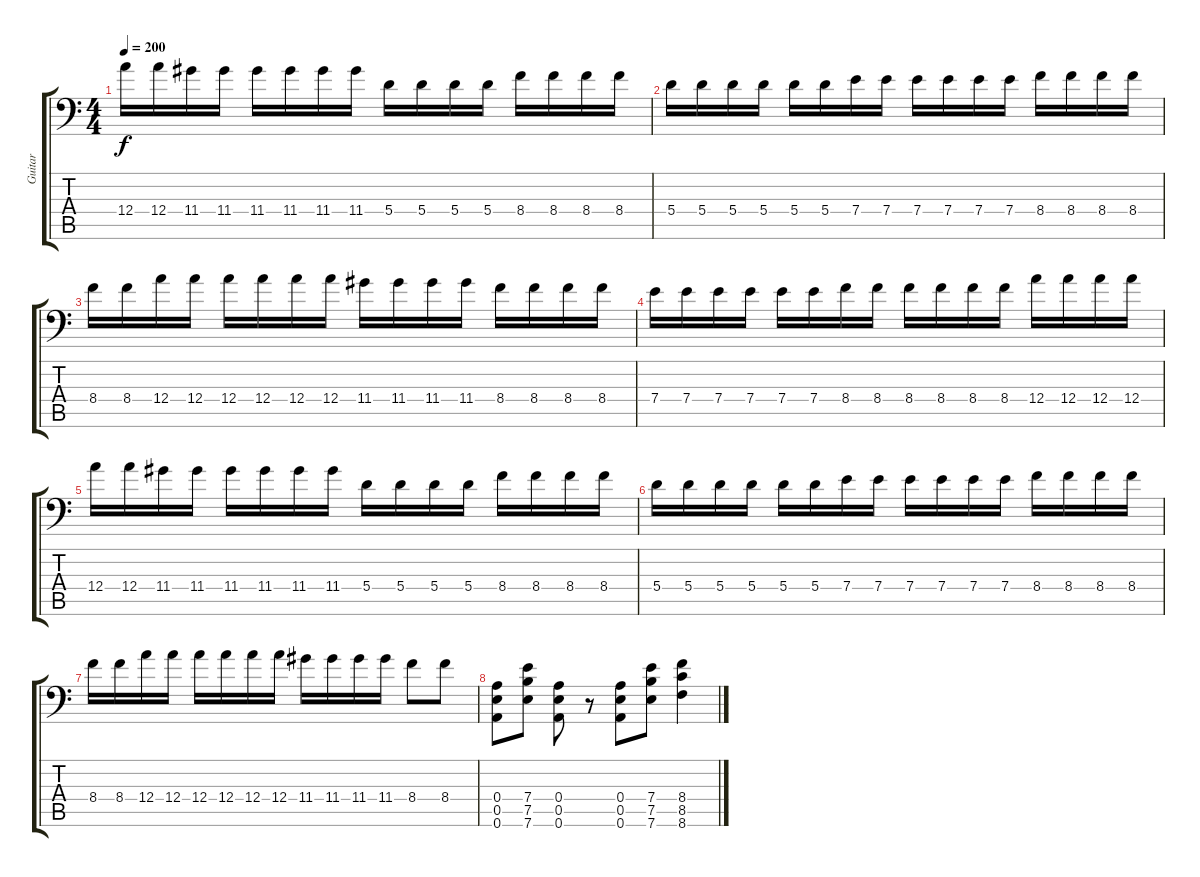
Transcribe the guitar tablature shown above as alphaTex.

\track ("Guitar" "Guitar") {instrument distortionguitar}
\staff {score tabs}
\tuning (D4 A3 F3 A2 E2 A1) {hide}
\ts (4 4)
\tempo 200
\clef f4
\ks c
12.4.16{dy f} 12.4.16 11.4.16 11.4.16 11.4.16 11.4.16 11.4.16 11.4.16 5.4.16 5.4.16 5.4.16 5.4.16 8.4.16 8.4.16 8.4.16 8.4.16 |
5.4.16 5.4.16 5.4.16 5.4.16 5.4.16 5.4.16 7.4.16 7.4.16 7.4.16 7.4.16 7.4.16 7.4.16 8.4.16 8.4.16 8.4.16 8.4.16 |
8.4.16 8.4.16 12.4.16 12.4.16 12.4.16 12.4.16 12.4.16 12.4.16 11.4.16 11.4.16 11.4.16 11.4.16 8.4.16 8.4.16 8.4.16 8.4.16 |
7.4.16 7.4.16 7.4.16 7.4.16 7.4.16 7.4.16 8.4.16 8.4.16 8.4.16 8.4.16 8.4.16 8.4.16 12.4.16 12.4.16 12.4.16 12.4.16 |
12.4.16 12.4.16 11.4.16 11.4.16 11.4.16 11.4.16 11.4.16 11.4.16 5.4.16 5.4.16 5.4.16 5.4.16 8.4.16 8.4.16 8.4.16 8.4.16 |
5.4.16 5.4.16 5.4.16 5.4.16 5.4.16 5.4.16 7.4.16 7.4.16 7.4.16 7.4.16 7.4.16 7.4.16 8.4.16 8.4.16 8.4.16 8.4.16 |
8.4.16 8.4.16 12.4.16 12.4.16 12.4.16 12.4.16 12.4.16 12.4.16 11.4.16 11.4.16 11.4.16 11.4.16 8.4.8 8.4.8 |
(0.4 0.5 0.6).8 (7.4 7.5 7.6).8 (0.4 0.5 0.6).8 r.8 (0.4 0.5 0.6).8 (7.4 7.5 7.6).8 (8.4 8.5 8.6).4
